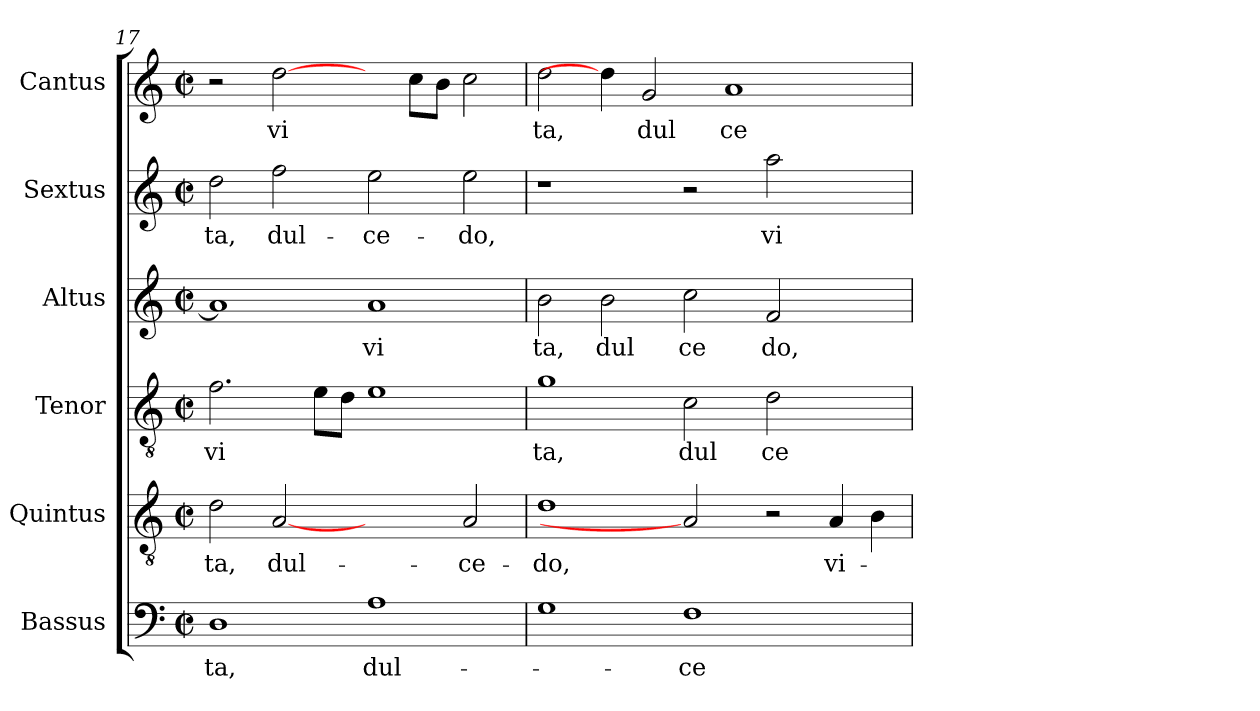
**kern	**text	**kern	**text	**kern	**text	**kern	**text	**kern	**text	**kern	**text
*part6	*part6	*part5	*part5	*part4	*part4	*part3	*part3	*part2	*part2	*part1	*part1
*staff6	*staff6	*staff5	*staff5	*staff4	*staff4	*staff3	*staff3	*staff2	*staff2	*staff1	*staff1
*I"Bassus	*	*I"Quintus	*	*I"Tenor	*	*I"Altus	*	*I"Sextus	*	*I"Cantus	*
*I'Bassus	*	*I'Quintus	*	*I'Tenor	*	*I'Altus	*	*I'Sextus	*	*I'Cantus	*
*clefF4	*	*clefGv2	*	*clefGv2	*	*clefG2	*	*clefG2	*	*clefG2	*
*M2/2	*	*M2/2	*	*M2/2	*	*M2/2	*	*M2/2	*	*M2/2	*
*met(c|)	*	*met(c|)	*	*met(c|)	*	*met(c|)	*	*met(c|)	*	*met(c|)	*
=17	=17	=17	=17	=17	=17	=17	=17	=17	=17	=17	=17
!	!LO:LY:b:cj	!	!LO:LY:b:cj	!	!LO:LY:b:cj	!	!	!	!LO:LY:b:cj	!	!
1D	ta,	2d\	-ta,	2.f\	vi	1a]	.	2dd\	-ta,	2r	.
!	!	!	!LO:LY:b:cj	!	!	!	!	!	!LO:LY:b:cj	!	!LO:LY:b:cj
.	.	[2A	dul-	.	.	.	.	2ff\	dul-	[2dd\	vi
.	.	.	.	8e\L	.	.	.	.	.	.	.
.	.	.	.	8d\J	.	.	.	.	.	.	.
!	!LO:LY:b:cj	!	!	!	!	!	!LO:LY:b:cj	!	!LO:LY:b:cj	!	!
1A	dul-	2ryy	.	1e	.	1a	vi	2ee\	-ce-	4ryy	.
.	.	.	.	.	.	.	.	.	.	8cc\L	.
.	.	.	.	.	.	.	.	.	.	8b\J	.
!	!	!	!LO:LY:b:cj	!	!	!	!	!	!LO:LY:b:cj	!	!
.	.	2A/	-ce-	.	.	.	.	2ee\	-do,	2cc\	.
=18	=18	=18	=18	=18	=18	=18	=18	=18	=18	=18	=18
!	!	!	!LO:LY:b:cj	!	!LO:LY:b:cj	!	!LO:LY:b:cj	!	!	!	!LO:LY:b:cj
1G	.	1d	-do,	1g	ta,	2b\	ta,	1r	.	2dd\	ta,
!	!	!	!	!	!	!	!LO:LY:b:cj	!	!	!	!
.	.	.	.	.	.	2b\	dul	.	.	4dd\]	.
!	!	!	!	!	!	!	!	!	!	!	!LO:LY:b:cj
.	.	.	.	.	.	.	.	.	.	2g/	dul
!	!LO:LY:b:cj	!	!	!	!LO:LY:b:cj	!	!LO:LY:b:cj	!	!	!	!
1F	-ce-	2A]	.	2c\	dul	2cc\	ce	2r	.	.	.
!	!	!	!	!	!	!	!	!	!	!	!LO:LY:b:cj
.	.	.	.	.	.	.	.	.	.	1a	ce
!	!	!	!	!	!LO:LY:b:cj	!	!LO:LY:b:cj	!	!LO:LY:b:cj	!	!
.	.	2r	.	2d\	ce	2f/	do,	2aa\	vi-	.	.
!	!	!	!LO:LY:b:cj	!	!	!	!	!	!	!	!
2ryy	.	4A/	vi-	2ryy	.	2ryy	.	2ryy	.	.	.
.	.	4B\	.	.	.	.	.	.	.	4ryy	.
=	=	=	=	=	=	=	=	=	=	=	=
*-	*-	*-	*-	*-	*-	*-	*-	*-	*-	*-	*-
